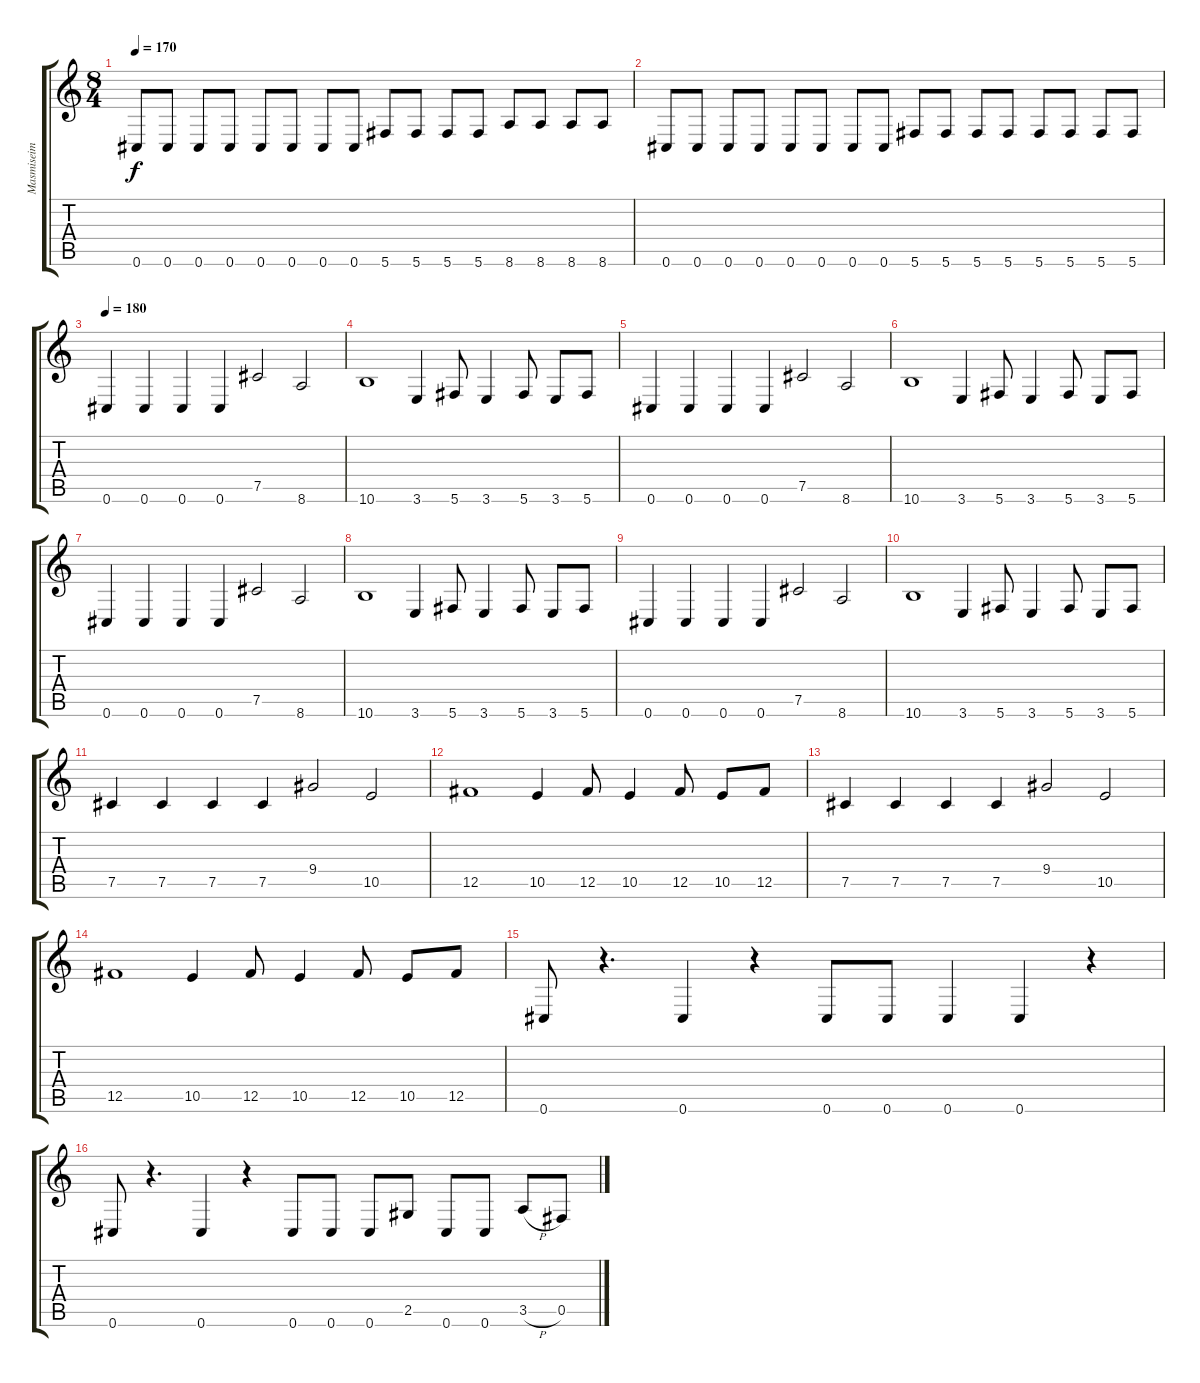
\track ("Masmiseim " "Masmiseim ") {instrument electricbasspick}
\staff {score tabs}
\tuning (Db4 Ab3 E3 B2 Gb2 Db2) {hide}
\ts (8 4)
\tempo 170
\clef g2
\ks c
0.6.8{dy f} 0.6.8 0.6.8 0.6.8 0.6.8 0.6.8 0.6.8 0.6.8 5.6.8 5.6.8 5.6.8 5.6.8 8.6.8 8.6.8 8.6.8 8.6.8 |
0.6.8 0.6.8 0.6.8 0.6.8 0.6.8 0.6.8 0.6.8 0.6.8 5.6.8 5.6.8 5.6.8 5.6.8 5.6.8 5.6.8 5.6.8 5.6.8 |
\tempo 180
0.6.4 0.6.4 0.6.4 0.6.4 7.5.2 8.6.2 |
10.6.1 3.6.4 5.6.8 3.6.4 5.6.8 3.6.8 5.6.8 |
0.6.4 0.6.4 0.6.4 0.6.4 7.5.2 8.6.2 |
10.6.1 3.6.4 5.6.8 3.6.4 5.6.8 3.6.8 5.6.8 |
0.6.4 0.6.4 0.6.4 0.6.4 7.5.2 8.6.2 |
10.6.1 3.6.4 5.6.8 3.6.4 5.6.8 3.6.8 5.6.8 |
0.6.4 0.6.4 0.6.4 0.6.4 7.5.2 8.6.2 |
10.6.1 3.6.4 5.6.8 3.6.4 5.6.8 3.6.8 5.6.8 |
7.5.4 7.5.4 7.5.4 7.5.4 9.4.2 10.5.2 |
12.5.1 10.5.4 12.5.8 10.5.4 12.5.8 10.5.8 12.5.8 |
7.5.4 7.5.4 7.5.4 7.5.4 9.4.2 10.5.2 |
12.5.1 10.5.4 12.5.8 10.5.4 12.5.8 10.5.8 12.5.8 |
0.6.8 r.4{d} 0.6.4 r.4 0.6.8 0.6.8 0.6.4 0.6.4 r.4 |
0.6.8 r.4{d} 0.6.4 r.4 0.6.8 0.6.8 0.6.8 2.5.8 0.6.8 0.6.8 3.5{h}.8 0.5.8
